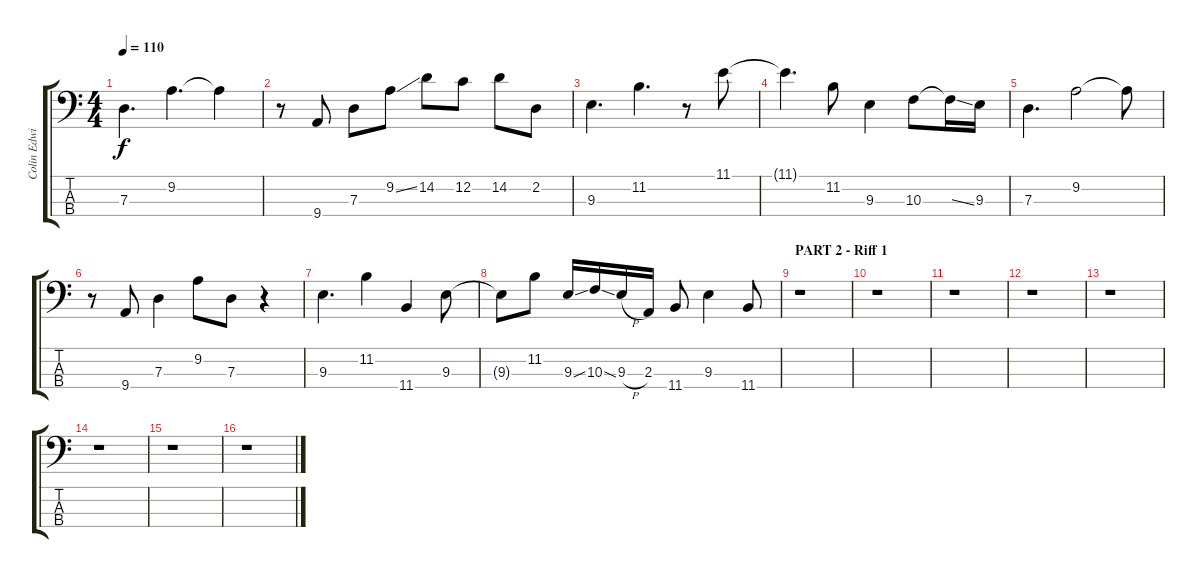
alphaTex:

\track ("Colin Edwin - Bass" "Colin Edwi") {instrument electricbassfinger}
\staff {score tabs}
\tuning (F2 C2 G1 C1) {hide}
\ts (4 4)
\tempo 110
\clef f4
\ks c
7.3.4{d dy f} 9.2.4{d} 9.2{t}.4 |
r.8 9.4.8 7.3.8 9.2{ss}.8 14.2.8 12.2.8 14.2.8 2.2.8 |
9.3.4{d} 11.2.4{d} r.8 11.1.8 |
11.1{t}.4{d} 11.2.8 9.3.4 10.3.8 10.3{ss t}.16 9.3.16 |
7.3.4{d} 9.2.2 9.2{t}.8 |
r.8 9.4.8 7.3.4 9.2.8 7.3.8 r.4 |
9.3.4{d} 11.2.4 11.4.4 9.3.8 |
9.3{t}.8 11.2.8 9.3{ss}.16 10.3{ss}.16 9.3{h}.16 2.3.16 11.4.8 9.3.4 11.4.8 |
\section ("" "PART 2 - Riff 1")
r.1 |
r.1 |
r.1 |
r.1 |
r.1 |
r.1 |
r.1 |
r.1
